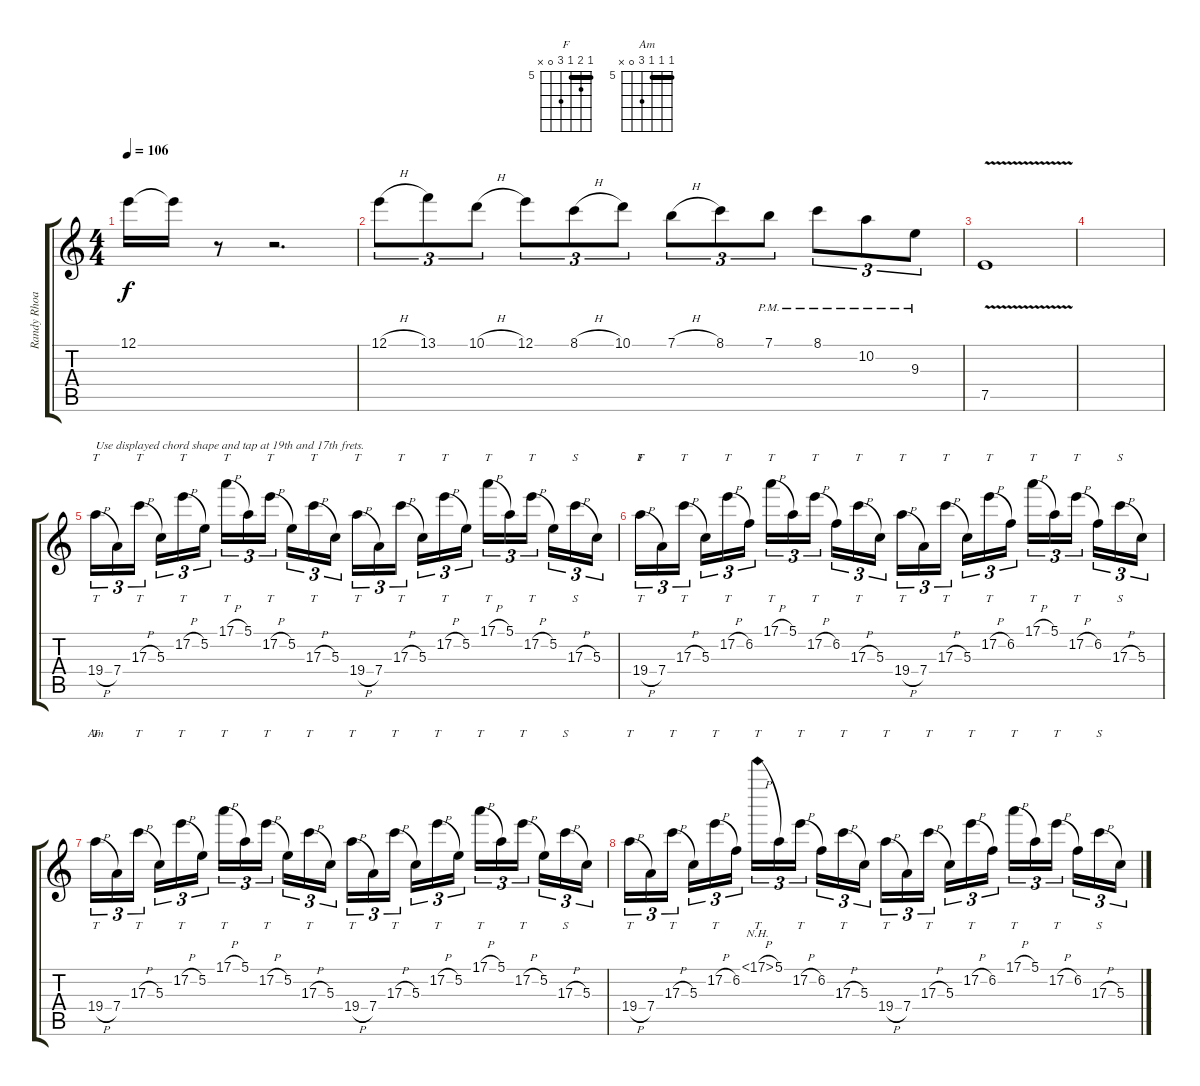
\track ("Randy Rhoads" "Randy Rhoa") {instrument overdrivenguitar}
\staff {score tabs}
\tuning (E4 B3 G3 D3 A2 E2) {hide}
\chord ("F" 5 6 5 7 0 x) {firstfret 5 barre 5}
\chord ("Am" 5 5 5 7 0 x) {firstfret 5 barre 5}
\ts (4 4)
\tempo 106
\clef g2
\ks c
12.1.16{dy f} 12.1{t}.16 r.8 r.2{d} |
12.1{h}.8{tu (3 2)} 13.1.8{tu (3 2)} 10.1{h}.8{tu (3 2)} 12.1.8{tu (3 2)} 8.1{h}.8{tu (3 2)} 10.1.8{tu (3 2)} 7.1{h}.8{tu (3 2)} 8.1.8{tu (3 2)} 7.1{pm}.8{tu (3 2)} 8.1{pm}.8{tu (3 2)} 10.2{pm}.8{tu (3 2)} 9.3{pm}.8{tu (3 2)} |
7.5{v}.1 |
|
19.4{h}.16{tt tu (3 2) txt "Use displayed chord shape and tap at 19th and 17th frets."} 7.4.16{tu (3 2)} 17.3{h}.16{tt tu (3 2) beam splitsecondary} 5.3.16{tu (3 2)} 17.2{h}.16{tt tu (3 2)} 5.2.16{tu (3 2)} 17.1{h}.16{tt tu (3 2)} 5.1.16{tu (3 2)} 17.2{h}.16{tt tu (3 2) beam splitsecondary} 5.2.16{tu (3 2)} 17.3{h}.16{tt tu (3 2)} 5.3.16{tu (3 2)} 19.4{h}.16{tt tu (3 2)} 7.4.16{tu (3 2)} 17.3{h}.16{tt tu (3 2) beam splitsecondary} 5.3.16{tu (3 2)} 17.2{h}.16{tt tu (3 2)} 5.2.16{tu (3 2)} 17.1{h}.16{tt tu (3 2)} 5.1.16{tu (3 2)} 17.2{h}.16{tt tu (3 2) beam splitsecondary} 5.2.16{tu (3 2)} 17.3{h}.16{s tu (3 2)} 5.3.16{tu (3 2)} |
19.4{h}.16{tt tu (3 2) ch "F"} 7.4.16{tu (3 2)} 17.3{h}.16{tt tu (3 2) beam splitsecondary} 5.3.16{tu (3 2)} 17.2{h}.16{tt tu (3 2)} 6.2.16{tu (3 2)} 17.1{h}.16{tt tu (3 2)} 5.1.16{tu (3 2)} 17.2{h}.16{tt tu (3 2) beam splitsecondary} 6.2.16{tu (3 2)} 17.3{h}.16{tt tu (3 2)} 5.3.16{tu (3 2)} 19.4{h}.16{tt tu (3 2)} 7.4.16{tu (3 2)} 17.3{h}.16{tt tu (3 2) beam splitsecondary} 5.3.16{tu (3 2)} 17.2{h}.16{tt tu (3 2)} 6.2.16{tu (3 2)} 17.1{h}.16{tt tu (3 2)} 5.1.16{tu (3 2)} 17.2{h}.16{tt tu (3 2) beam splitsecondary} 6.2.16{tu (3 2)} 17.3{h}.16{s tu (3 2)} 5.3.16{tu (3 2)} |
19.4{h}.16{tt tu (3 2) ch "Am"} 7.4.16{tu (3 2)} 17.3{h}.16{tt tu (3 2) beam splitsecondary} 5.3.16{tu (3 2)} 17.2{h}.16{tt tu (3 2)} 5.2.16{tu (3 2)} 17.1{h}.16{tt tu (3 2)} 5.1.16{tu (3 2)} 17.2{h}.16{tt tu (3 2) beam splitsecondary} 5.2.16{tu (3 2)} 17.3{h}.16{tt tu (3 2)} 5.3.16{tu (3 2)} 19.4{h}.16{tt tu (3 2)} 7.4.16{tu (3 2)} 17.3{h}.16{tt tu (3 2) beam splitsecondary} 5.3.16{tu (3 2)} 17.2{h}.16{tt tu (3 2)} 5.2.16{tu (3 2)} 17.1{h}.16{tt tu (3 2)} 5.1.16{tu (3 2)} 17.2{h}.16{tt tu (3 2) beam splitsecondary} 5.2.16{tu (3 2)} 17.3{h}.16{s tu (3 2)} 5.3.16{tu (3 2)} |
19.4{h}.16{tt tu (3 2)} 7.4.16{tu (3 2)} 17.3{h}.16{tt tu (3 2) beam splitsecondary} 5.3.16{tu (3 2)} 17.2{h}.16{tt tu (3 2)} 6.2.16{tu (3 2)} 17.1{nh h}.16{tt tu (3 2)} 5.1.16{tu (3 2)} 17.2{h}.16{tt tu (3 2) beam splitsecondary} 6.2.16{tu (3 2)} 17.3{h}.16{tt tu (3 2)} 5.3.16{tu (3 2)} 19.4{h}.16{tt tu (3 2)} 7.4.16{tu (3 2)} 17.3{h}.16{tt tu (3 2) beam splitsecondary} 5.3.16{tu (3 2)} 17.2{h}.16{tt tu (3 2)} 6.2.16{tu (3 2)} 17.1{h}.16{tt tu (3 2)} 5.1.16{tu (3 2)} 17.2{h}.16{tt tu (3 2) beam splitsecondary} 6.2.16{tu (3 2)} 17.3{h}.16{s tu (3 2)} 5.3.16{tu (3 2)}
